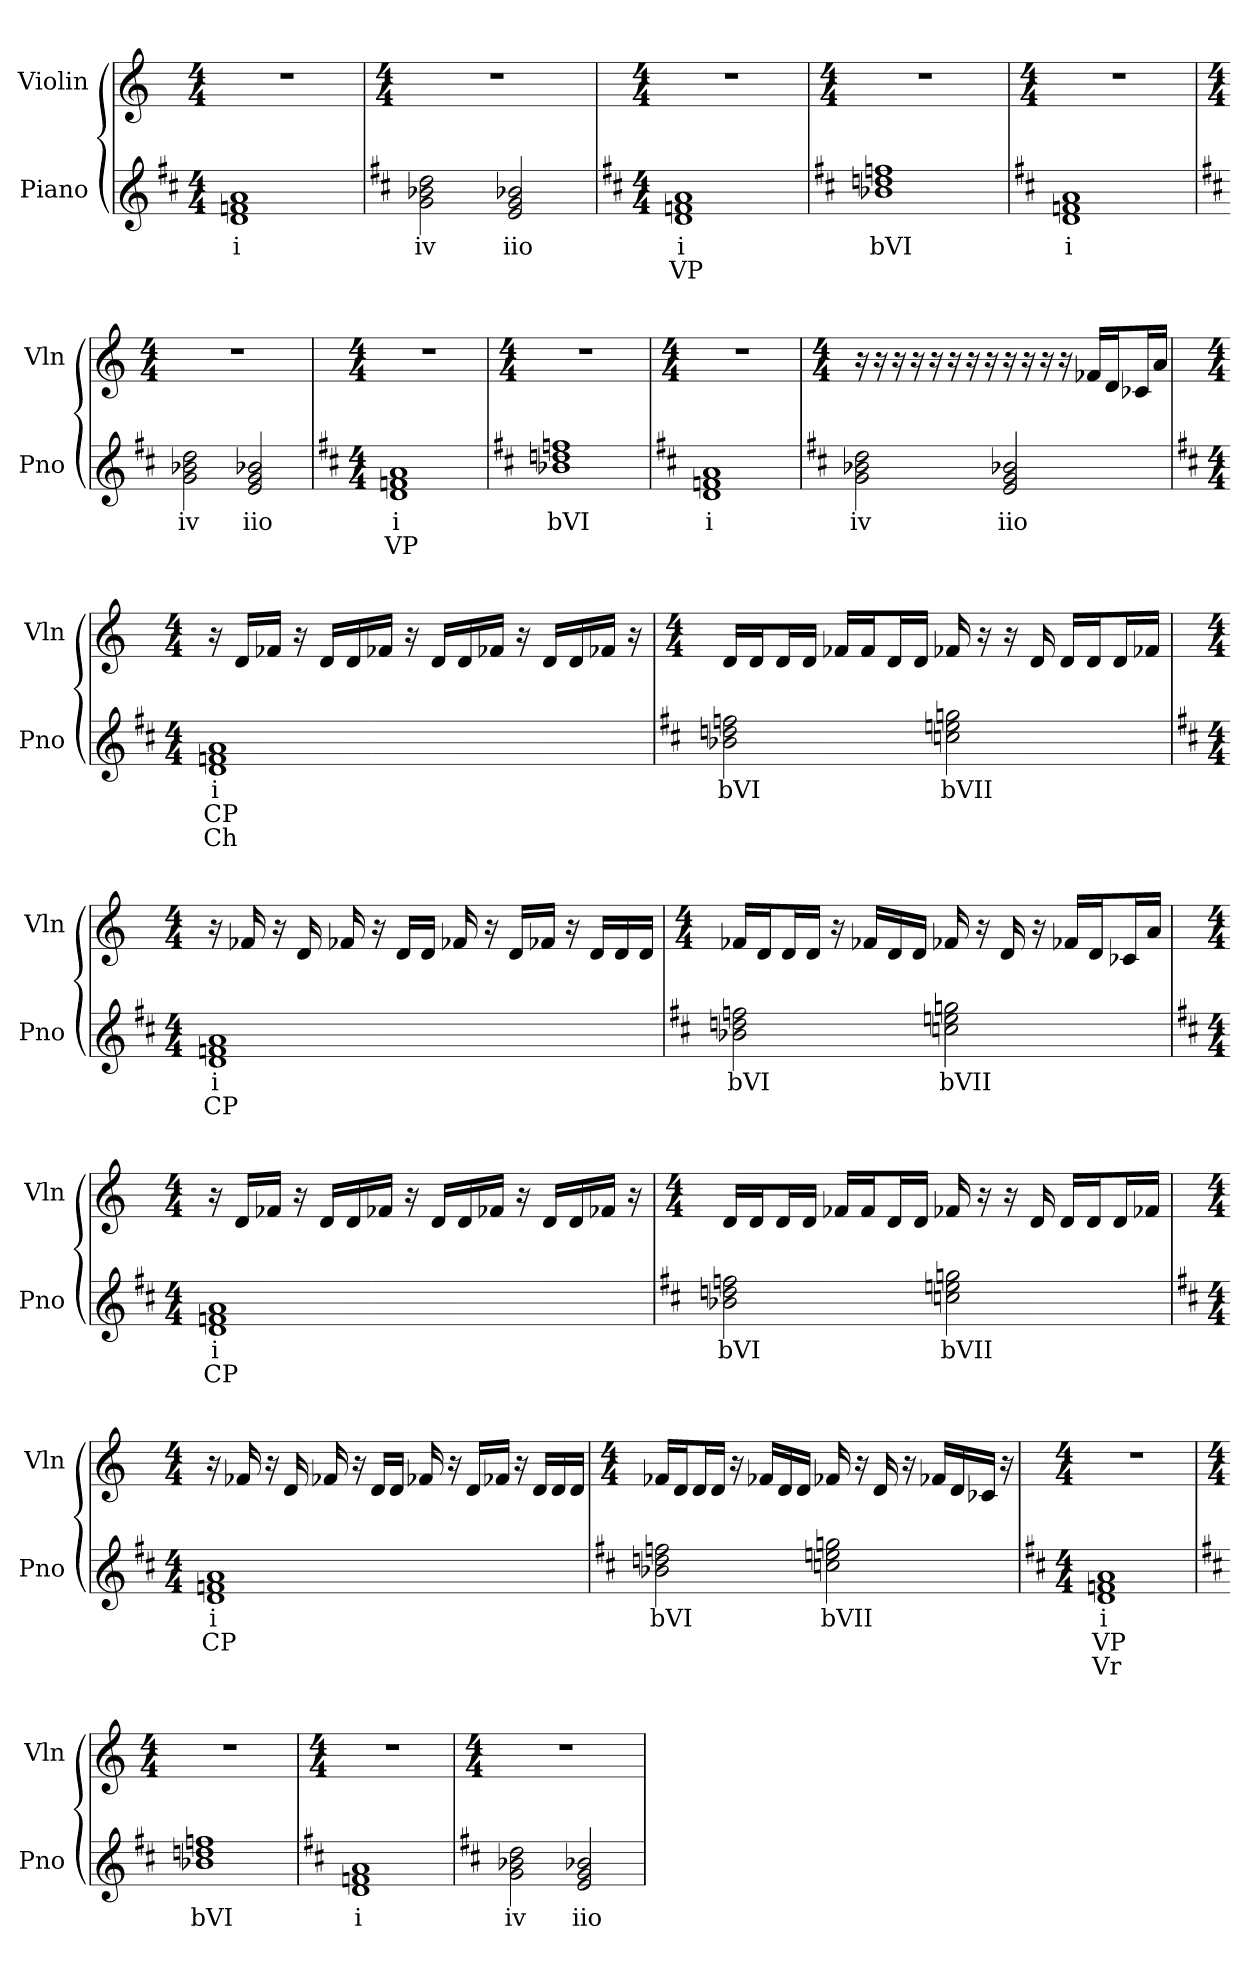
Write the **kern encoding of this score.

**kern	**text	**text	**text	**kern
*part2	*part2	*part2	*part2	*part1
*staff2	*staff2	*staff2	*staff2	*staff1
*I"Piano	*	*	*	*I"Violin
*I'Pno	*	*	*	*I'Vln
*k[f#c#]	*	*	*	*
*D:	*	*	*	*
*M4/4	*	*	*	*M4/4
=	=	=	=	=
1d 1fn 1a	i	.	.	1r
=	=	=	=	=
*k[f#c#]	*	*	*	*
*D:	*	*	*	*
*	*	*	*	*M4/4
2g 2b-X 2dd	iv	.	.	1r
2e 2g 2b-X	iio	.	.	.
=	=	=	=	=
*k[f#c#]	*	*	*	*
*D:	*	*	*	*
*M4/4	*	*	*	*M4/4
1d 1fn 1a	i	VP	.	1r
=	=	=	=	=
*k[f#c#]	*	*	*	*
*D:	*	*	*	*
*	*	*	*	*M4/4
1b-X 1ddn 1ffn	bVI	.	.	1r
=	=	=	=	=
*k[f#c#]	*	*	*	*
*D:	*	*	*	*
*	*	*	*	*M4/4
1d 1fn 1a	i	.	.	1r
=	=	=	=	=
*k[f#c#]	*	*	*	*
*D:	*	*	*	*
*	*	*	*	*M4/4
2g 2b-X 2dd	iv	.	.	1r
2e 2g 2b-X	iio	.	.	.
=	=	=	=	=
*k[f#c#]	*	*	*	*
*D:	*	*	*	*
*M4/4	*	*	*	*M4/4
1d 1fn 1a	i	VP	.	1r
=	=	=	=	=
*k[f#c#]	*	*	*	*
*D:	*	*	*	*
*	*	*	*	*M4/4
1b-X 1ddn 1ffn	bVI	.	.	1r
=	=	=	=	=
*k[f#c#]	*	*	*	*
*D:	*	*	*	*
*	*	*	*	*M4/4
1d 1fn 1a	i	.	.	1r
=	=	=	=	=
*k[f#c#]	*	*	*	*
*D:	*	*	*	*
*	*	*	*	*M4/4
2g 2b-X 2dd	iv	.	.	16r
.	.	.	.	16r
.	.	.	.	16r
.	.	.	.	16r
.	.	.	.	16r
.	.	.	.	16r
.	.	.	.	16r
.	.	.	.	16r
2e 2g 2b-X	iio	.	.	16r
.	.	.	.	16r
.	.	.	.	16r
.	.	.	.	16r
.	.	.	.	16f-XLL
.	.	.	.	16dJ
.	.	.	.	16c-XL
.	.	.	.	16aJJ
=	=	=	=	=
*k[f#c#]	*	*	*	*
*D:	*	*	*	*
*M4/4	*	*	*	*M4/4
1d 1fn 1a	i	CP	Ch	16r
.	.	.	.	16dLL
.	.	.	.	16f-XJJ
.	.	.	.	16r
.	.	.	.	16dLL
.	.	.	.	16d
.	.	.	.	16f-XJJ
.	.	.	.	16r
.	.	.	.	16dLL
.	.	.	.	16d
.	.	.	.	16f-XJJ
.	.	.	.	16r
.	.	.	.	16dLL
.	.	.	.	16d
.	.	.	.	16f-XJJ
.	.	.	.	16r
=	=	=	=	=
*k[f#c#]	*	*	*	*
*D:	*	*	*	*
*	*	*	*	*M4/4
2b-X 2ddn 2ffn	bVI	.	.	16dLL
.	.	.	.	16dJ
.	.	.	.	16dL
.	.	.	.	16dJJ
.	.	.	.	16f-XLL
.	.	.	.	16f-J
.	.	.	.	16dL
.	.	.	.	16dJJ
2ccn 2een 2ggn	bVII	.	.	16f-X
.	.	.	.	16r
.	.	.	.	16r
.	.	.	.	16d
.	.	.	.	16dLL
.	.	.	.	16dJ
.	.	.	.	16dL
.	.	.	.	16f-XJJ
=	=	=	=	=
*k[f#c#]	*	*	*	*
*D:	*	*	*	*
*M4/4	*	*	*	*M4/4
1d 1fn 1a	i	CP	.	16r
.	.	.	.	16f-X
.	.	.	.	16r
.	.	.	.	16d
.	.	.	.	16f-X
.	.	.	.	16r
.	.	.	.	16dLL
.	.	.	.	16dJJ
.	.	.	.	16f-X
.	.	.	.	16r
.	.	.	.	16dLL
.	.	.	.	16f-XJJ
.	.	.	.	16r
.	.	.	.	16dLL
.	.	.	.	16d
.	.	.	.	16dJJ
=	=	=	=	=
*k[f#c#]	*	*	*	*
*D:	*	*	*	*
*	*	*	*	*M4/4
2b-X 2ddn 2ffn	bVI	.	.	16f-XLL
.	.	.	.	16dJ
.	.	.	.	16dL
.	.	.	.	16dJJ
.	.	.	.	16r
.	.	.	.	16f-XLL
.	.	.	.	16d
.	.	.	.	16dJJ
2ccn 2een 2ggn	bVII	.	.	16f-X
.	.	.	.	16r
.	.	.	.	16d
.	.	.	.	16r
.	.	.	.	16f-XLL
.	.	.	.	16dJ
.	.	.	.	16c-XL
.	.	.	.	16aJJ
=	=	=	=	=
*k[f#c#]	*	*	*	*
*D:	*	*	*	*
*M4/4	*	*	*	*M4/4
1d 1fn 1a	i	CP	.	16r
.	.	.	.	16dLL
.	.	.	.	16f-XJJ
.	.	.	.	16r
.	.	.	.	16dLL
.	.	.	.	16d
.	.	.	.	16f-XJJ
.	.	.	.	16r
.	.	.	.	16dLL
.	.	.	.	16d
.	.	.	.	16f-XJJ
.	.	.	.	16r
.	.	.	.	16dLL
.	.	.	.	16d
.	.	.	.	16f-XJJ
.	.	.	.	16r
=	=	=	=	=
*k[f#c#]	*	*	*	*
*D:	*	*	*	*
*	*	*	*	*M4/4
2b-X 2ddn 2ffn	bVI	.	.	16dLL
.	.	.	.	16dJ
.	.	.	.	16dL
.	.	.	.	16dJJ
.	.	.	.	16f-XLL
.	.	.	.	16f-J
.	.	.	.	16dL
.	.	.	.	16dJJ
2ccn 2een 2ggn	bVII	.	.	16f-X
.	.	.	.	16r
.	.	.	.	16r
.	.	.	.	16d
.	.	.	.	16dLL
.	.	.	.	16dJ
.	.	.	.	16dL
.	.	.	.	16f-XJJ
=	=	=	=	=
*k[f#c#]	*	*	*	*
*D:	*	*	*	*
*M4/4	*	*	*	*M4/4
1d 1fn 1a	i	CP	.	16r
.	.	.	.	16f-X
.	.	.	.	16r
.	.	.	.	16d
.	.	.	.	16f-X
.	.	.	.	16r
.	.	.	.	16dLL
.	.	.	.	16dJJ
.	.	.	.	16f-X
.	.	.	.	16r
.	.	.	.	16dLL
.	.	.	.	16f-XJJ
.	.	.	.	16r
.	.	.	.	16dLL
.	.	.	.	16d
.	.	.	.	16dJJ
=	=	=	=	=
*k[f#c#]	*	*	*	*
*D:	*	*	*	*
*	*	*	*	*M4/4
2b-X 2ddn 2ffn	bVI	.	.	16f-XLL
.	.	.	.	16dJ
.	.	.	.	16dL
.	.	.	.	16dJJ
.	.	.	.	16r
.	.	.	.	16f-XLL
.	.	.	.	16d
.	.	.	.	16dJJ
2ccn 2een 2ggn	bVII	.	.	16f-X
.	.	.	.	16r
.	.	.	.	16d
.	.	.	.	16r
.	.	.	.	16f-XLL
.	.	.	.	16d
.	.	.	.	16c-XJJ
.	.	.	.	16r
=	=	=	=	=
*k[f#c#]	*	*	*	*
*D:	*	*	*	*
*M4/4	*	*	*	*M4/4
1d 1fn 1a	i	VP	Vr	1r
=	=	=	=	=
*k[f#c#]	*	*	*	*
*D:	*	*	*	*
*	*	*	*	*M4/4
1b-X 1ddn 1ffn	bVI	.	.	1r
=	=	=	=	=
*k[f#c#]	*	*	*	*
*D:	*	*	*	*
*	*	*	*	*M4/4
1d 1fn 1a	i	.	.	1r
=	=	=	=	=
*k[f#c#]	*	*	*	*
*D:	*	*	*	*
*	*	*	*	*M4/4
2g 2b-X 2dd	iv	.	.	1r
2e 2g 2b-X	iio	.	.	.
=	=	=	=	=
*-	*-	*-	*-	*-
